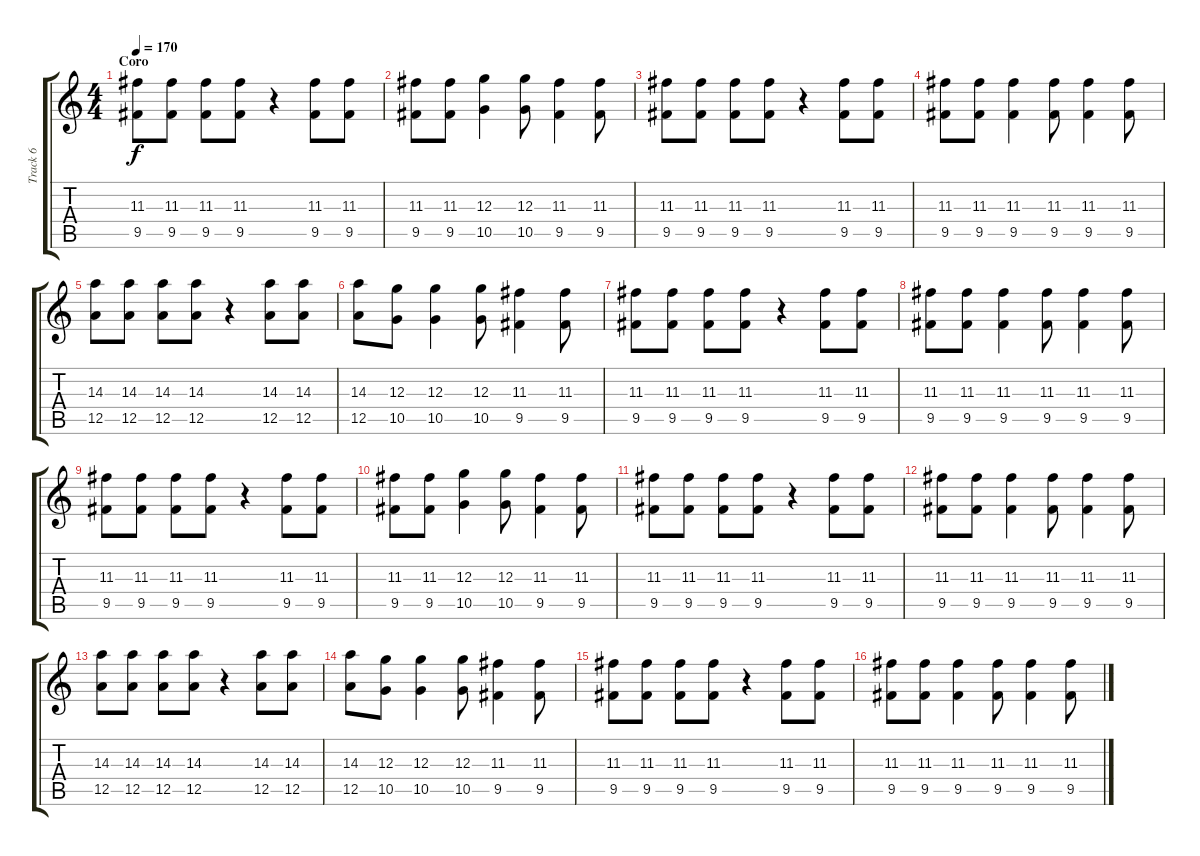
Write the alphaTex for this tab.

\track ("Track 6" "Track 6") {instrument distortionguitar}
\staff {score tabs}
\tuning (E4 B3 G3 D3 A2 D2) {hide}
\ts (4 4)
\section ("" "Coro")
\tempo 170
\clef g2
\ks c
(11.3 9.5).8{dy f} (11.3 9.5).8 (11.3 9.5).8 (11.3 9.5).8 r.4 (11.3 9.5).8 (11.3 9.5).8 |
(11.3 9.5).8 (11.3 9.5).8 (12.3 10.5).4 (12.3 10.5).8 (11.3 9.5).4 (11.3 9.5).8 |
(11.3 9.5).8 (11.3 9.5).8 (11.3 9.5).8 (11.3 9.5).8 r.4 (11.3 9.5).8 (11.3 9.5).8 |
(11.3 9.5).8 (11.3 9.5).8 (11.3 9.5).4 (11.3 9.5).8 (11.3 9.5).4 (11.3 9.5).8 |
(14.3 12.5).8 (14.3 12.5).8 (14.3 12.5).8 (14.3 12.5).8 r.4 (14.3 12.5).8 (14.3 12.5).8 |
(14.3 12.5).8 (12.3 10.5).8 (12.3 10.5).4 (12.3 10.5).8 (11.3 9.5).4 (11.3 9.5).8 |
(11.3 9.5).8 (11.3 9.5).8 (11.3 9.5).8 (11.3 9.5).8 r.4 (11.3 9.5).8 (11.3 9.5).8 |
(11.3 9.5).8 (11.3 9.5).8 (11.3 9.5).4 (11.3 9.5).8 (11.3 9.5).4 (11.3 9.5).8 |
(11.3 9.5).8 (11.3 9.5).8 (11.3 9.5).8 (11.3 9.5).8 r.4 (11.3 9.5).8 (11.3 9.5).8 |
(11.3 9.5).8 (11.3 9.5).8 (12.3 10.5).4 (12.3 10.5).8 (11.3 9.5).4 (11.3 9.5).8 |
(11.3 9.5).8 (11.3 9.5).8 (11.3 9.5).8 (11.3 9.5).8 r.4 (11.3 9.5).8 (11.3 9.5).8 |
(11.3 9.5).8 (11.3 9.5).8 (11.3 9.5).4 (11.3 9.5).8 (11.3 9.5).4 (11.3 9.5).8 |
(14.3 12.5).8 (14.3 12.5).8 (14.3 12.5).8 (14.3 12.5).8 r.4 (14.3 12.5).8 (14.3 12.5).8 |
(14.3 12.5).8 (12.3 10.5).8 (12.3 10.5).4 (12.3 10.5).8 (11.3 9.5).4 (11.3 9.5).8 |
(11.3 9.5).8 (11.3 9.5).8 (11.3 9.5).8 (11.3 9.5).8 r.4 (11.3 9.5).8 (11.3 9.5).8 |
(11.3 9.5).8 (11.3 9.5).8 (11.3 9.5).4 (11.3 9.5).8 (11.3 9.5).4 (11.3 9.5).8
